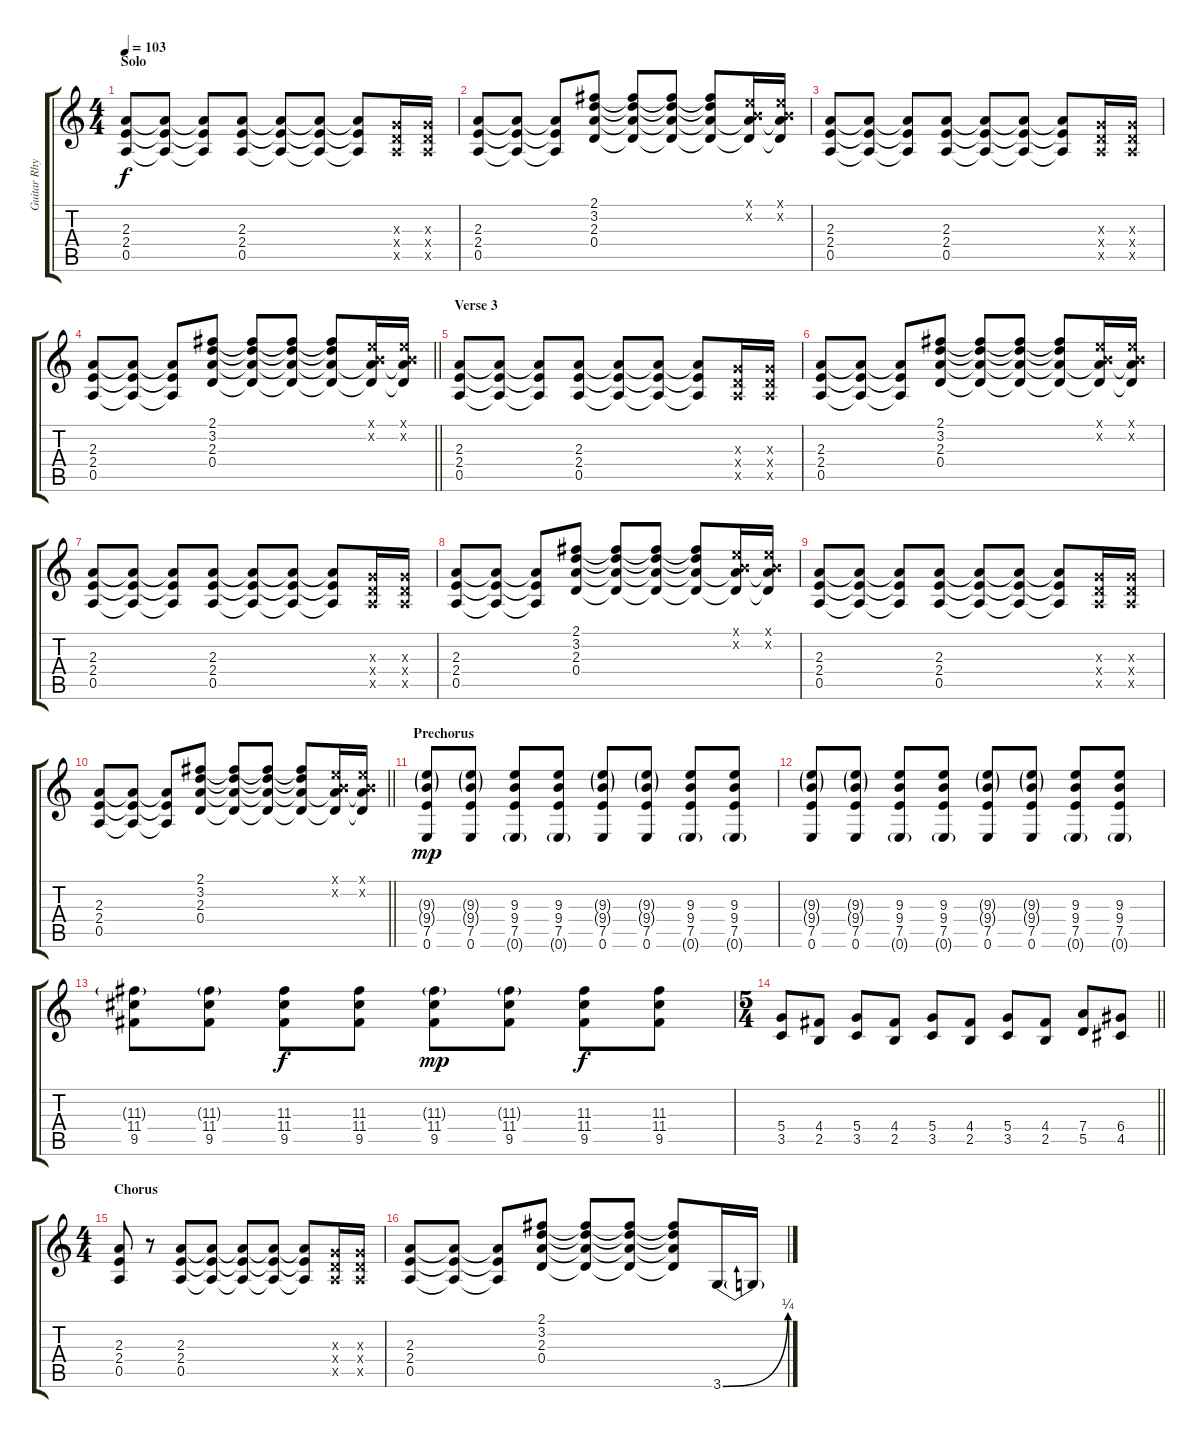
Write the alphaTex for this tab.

\track ("Guitar Rhythm" "Guitar Rhy") {instrument overdrivenguitar}
\staff {score tabs}
\tuning (E4 B3 G3 D3 A2 E2) {hide}
\ts (4 4)
\section ("" "Solo")
\tempo 103
\clef g2
\ks c
(2.3 2.4 0.5).8{dy f} (2.3{t} 2.4{t} 0.5{t}).8 (2.3{t} 2.4{t} 0.5{t}).8 (2.3 2.4 0.5).8 (2.3{t} 2.4{t} 0.5{t}).8 (2.3{t} 2.4{t} 0.5{t}).8 (2.3{t} 2.4{t} 0.5{t}).8 (0.3{x} 0.4{x} 0.5{x}).16 (0.3{x} 0.4{x} 0.5{x}).16 |
(2.3 2.4 0.5).8 (2.3{t} 2.4{t} 0.5{t}).8 (2.3{t} 2.4{t} 0.5{t}).8 (2.1 3.2 2.3 0.4).8 (2.1{t} 3.2{t} 2.3{t} 0.4{t}).8 (2.1{t} 3.2{t} 2.3{t} 0.4{t}).8 (2.1{t} 3.2{t} 2.3{t} 0.4{t}).8 (0.1{x} 0.2{x} 2.3{t} 0.4{t}).16 (0.1{x} 0.2{x} 2.3{t} 0.4{t}).16 |
(2.3 2.4 0.5).8 (2.3{t} 2.4{t} 0.5{t}).8 (2.3{t} 2.4{t} 0.5{t}).8 (2.3 2.4 0.5).8 (2.3{t} 2.4{t} 0.5{t}).8 (2.3{t} 2.4{t} 0.5{t}).8 (2.3{t} 2.4{t} 0.5{t}).8 (0.3{x} 0.4{x} 0.5{x}).16 (0.3{x} 0.4{x} 0.5{x}).16 |
\barLineRight lightlight
(2.3 2.4 0.5).8 (2.3{t} 2.4{t} 0.5{t}).8 (2.3{t} 2.4{t} 0.5{t}).8 (2.1 3.2 2.3 0.4).8 (2.1{t} 3.2{t} 2.3{t} 0.4{t}).8 (2.1{t} 3.2{t} 2.3{t} 0.4{t}).8 (2.1{t} 3.2{t} 2.3{t} 0.4{t}).8 (0.1{x} 0.2{x} 2.3{t} 0.4{t}).16 (0.1{x} 0.2{x} 2.3{t} 0.4{t}).16 |
\section ("" "Verse 3")
(2.3 2.4 0.5).8 (2.3{t} 2.4{t} 0.5{t}).8 (2.3{t} 2.4{t} 0.5{t}).8 (2.3 2.4 0.5).8 (2.3{t} 2.4{t} 0.5{t}).8 (2.3{t} 2.4{t} 0.5{t}).8 (2.3{t} 2.4{t} 0.5{t}).8 (0.3{x} 0.4{x} 0.5{x}).16 (0.3{x} 0.4{x} 0.5{x}).16 |
(2.3 2.4 0.5).8 (2.3{t} 2.4{t} 0.5{t}).8 (2.3{t} 2.4{t} 0.5{t}).8 (2.1 3.2 2.3 0.4).8 (2.1{t} 3.2{t} 2.3{t} 0.4{t}).8 (2.1{t} 3.2{t} 2.3{t} 0.4{t}).8 (2.1{t} 3.2{t} 2.3{t} 0.4{t}).8 (0.1{x} 0.2{x} 2.3{t} 0.4{t}).16 (0.1{x} 0.2{x} 2.3{t} 0.4{t}).16 |
(2.3 2.4 0.5).8 (2.3{t} 2.4{t} 0.5{t}).8 (2.3{t} 2.4{t} 0.5{t}).8 (2.3 2.4 0.5).8 (2.3{t} 2.4{t} 0.5{t}).8 (2.3{t} 2.4{t} 0.5{t}).8 (2.3{t} 2.4{t} 0.5{t}).8 (0.3{x} 0.4{x} 0.5{x}).16 (0.3{x} 0.4{x} 0.5{x}).16 |
(2.3 2.4 0.5).8 (2.3{t} 2.4{t} 0.5{t}).8 (2.3{t} 2.4{t} 0.5{t}).8 (2.1 3.2 2.3 0.4).8 (2.1{t} 3.2{t} 2.3{t} 0.4{t}).8 (2.1{t} 3.2{t} 2.3{t} 0.4{t}).8 (2.1{t} 3.2{t} 2.3{t} 0.4{t}).8 (0.1{x} 0.2{x} 2.3{t} 0.4{t}).16 (0.1{x} 0.2{x} 2.3{t} 0.4{t}).16 |
(2.3 2.4 0.5).8 (2.3{t} 2.4{t} 0.5{t}).8 (2.3{t} 2.4{t} 0.5{t}).8 (2.3 2.4 0.5).8 (2.3{t} 2.4{t} 0.5{t}).8 (2.3{t} 2.4{t} 0.5{t}).8 (2.3{t} 2.4{t} 0.5{t}).8 (0.3{x} 0.4{x} 0.5{x}).16 (0.3{x} 0.4{x} 0.5{x}).16 |
\barLineRight lightlight
(2.3 2.4 0.5).8 (2.3{t} 2.4{t} 0.5{t}).8 (2.3{t} 2.4{t} 0.5{t}).8 (2.1 3.2 2.3 0.4).8 (2.1{t} 3.2{t} 2.3{t} 0.4{t}).8 (2.1{t} 3.2{t} 2.3{t} 0.4{t}).8 (2.1{t} 3.2{t} 2.3{t} 0.4{t}).8 (0.1{x} 0.2{x} 2.3{t} 0.4{t}).16 (0.1{x} 0.2{x} 2.3{t} 0.4{t}).16 |
\section ("" "Prechorus")
(9.3{g} 9.4{g} 7.5 0.6).8{dy mp} (9.3{g} 9.4{g} 7.5 0.6).8 (9.3 9.4 7.5 0.6{g}).8 (9.3 9.4 7.5 0.6{g}).8 (9.3{g} 9.4{g} 7.5 0.6).8 (9.3{g} 9.4{g} 7.5 0.6).8 (9.3 9.4 7.5 0.6{g}).8 (9.3 9.4 7.5 0.6{g}).8 |
(9.3{g} 9.4{g} 7.5 0.6).8 (9.3{g} 9.4{g} 7.5 0.6).8 (9.3 9.4 7.5 0.6{g}).8 (9.3 9.4 7.5 0.6{g}).8 (9.3{g} 9.4{g} 7.5 0.6).8 (9.3{g} 9.4{g} 7.5 0.6).8 (9.3 9.4 7.5 0.6{g}).8 (9.3 9.4 7.5 0.6{g}).8 |
(11.3{g} 11.4 9.5).8 (11.3{g} 11.4 9.5).8 (11.3 11.4 9.5).8{dy f} (11.3 11.4 9.5).8 (11.3{g} 11.4 9.5).8{dy mp} (11.3{g} 11.4 9.5).8 (11.3 11.4 9.5).8{dy f} (11.3 11.4 9.5).8 |
\ts (5 4)
\barLineRight lightlight
(5.4 3.5).8 (4.4 2.5).8 (5.4 3.5).8 (4.4 2.5).8 (5.4 3.5).8 (4.4 2.5).8 (5.4 3.5).8 (4.4 2.5).8 (7.4 5.5).8 (6.4 4.5).8 |
\ts (4 4)
\section ("" "Chorus")
(2.3 2.4 0.5).8 r.8 (2.3 2.4 0.5).8 (2.3{t} 2.4{t} 0.5{t}).8 (2.3{t} 2.4{t} 0.5{t}).8 (2.3{t} 2.4{t} 0.5{t}).8 (2.3{t} 2.4{t} 0.5{t}).8 (0.3{x} 0.4{x} 0.5{x}).16 (0.3{x} 0.4{x} 0.5{x}).16 |
(2.3 2.4 0.5).8 (2.3{t} 2.4{t} 0.5{t}).8 (2.3{t} 2.4{t} 0.5{t}).8 (2.1 3.2 2.3 0.4).8 (2.1{t} 3.2{t} 2.3{t} 0.4{t}).8 (2.1{t} 3.2{t} 2.3{t} 0.4{t}).8 (2.1{t} 3.2{t} 2.3{t} 0.4{t}).8 3.6{be (bend 0 0 60 1)}.16 3.6{t}.16
